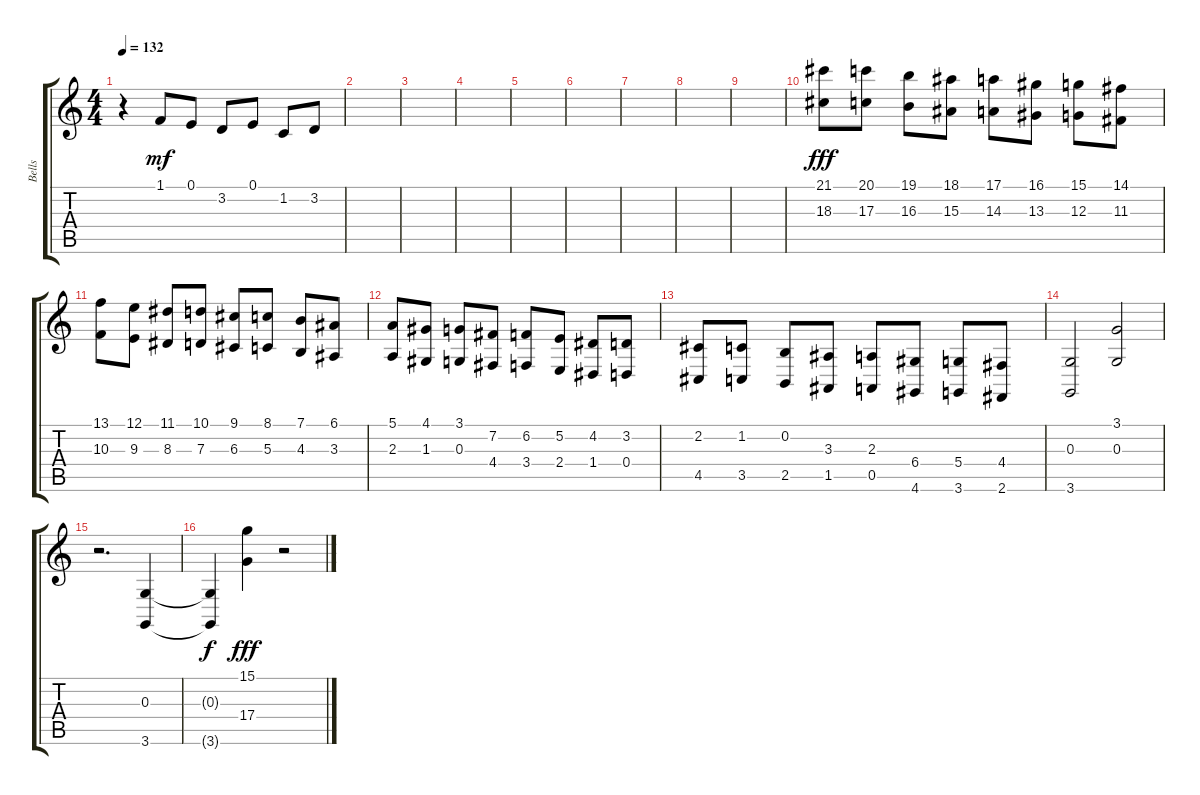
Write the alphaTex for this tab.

\track ("Bells" "Bells") {instrument tubularbells}
\staff {score tabs}
\tuning (E4 B3 G3 D3 A2 E2) {hide}
\ts (4 4)
\tempo 132
\clef g2
\ks c
r.4{dy fff} 1.1.8{dy mf} 0.1.8 3.2.8 0.1.8 1.2.8 3.2.8 |
|
|
|
|
|
|
|
|
(21.1 18.3).8{dy fff volume 5 instrument tubularbells} (20.1 17.3).8 (19.1 16.3).8 (18.1 15.3).8 (17.1 14.3).8 (16.1 13.3).8 (15.1 12.3).8 (14.1 11.3).8 |
(13.1 10.3).8 (12.1 9.3).8 (11.1 8.3).8 (10.1 7.3).8 (9.1 6.3).8 (8.1 5.3).8 (7.1 4.3).8 (6.1 3.3).8 |
(5.1 2.3).8 (4.1 1.3).8 (3.1 0.3).8 (7.2 4.4).8 (6.2 3.4).8 (5.2 2.4).8 (4.2 1.4).8 (3.2 0.4).8 |
(2.2 4.5).8 (1.2 3.5).8 (0.2 2.5).8 (3.3 1.5).8 (2.3 0.5).8 (6.4 4.6).8 (5.4 3.6).8 (4.4 2.6).8 |
(0.3 3.6).2 (3.1 0.3).2 |
r.2{d} (0.3 3.6).4 |
(0.3{t} 3.6{t}).4{dy f} (15.1 17.4).4{dy fff} r.2
